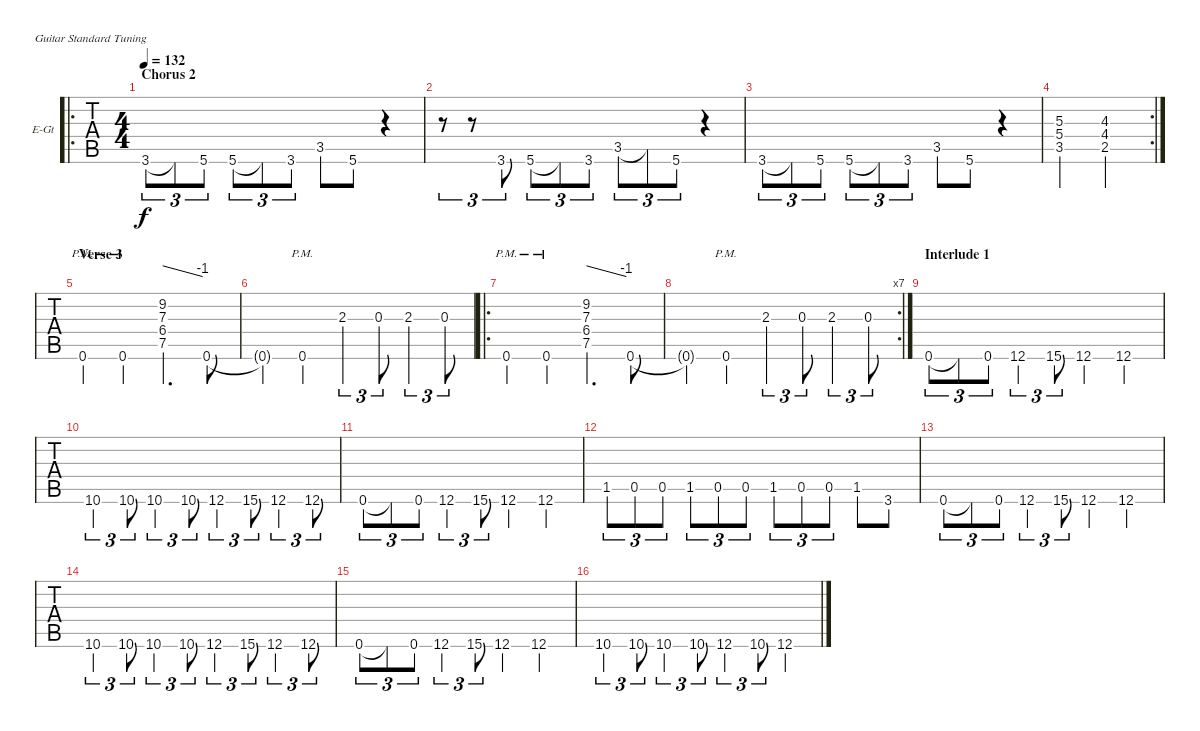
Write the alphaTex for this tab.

\bracketExtendMode groupsimilarinstruments
\firstSystemTrackNameOrientation horizontal
\otherSystemsTrackNameOrientation horizontal
\track ("Guitar" "E-Gt") {instrument overdrivenguitar}
\staff {tabs}
\tuning (E4 B3 G3 D3 A2 E2)
\ro
\ts (4 4)
\section ("" "Chorus 2")
\tempo 132
\clef g2
\ks c
3.6.8{tu (3 2) dy f} 3.6{t}.8{tu (3 2)} 5.6.8{tu (3 2)} 5.6.8{tu (3 2)} 5.6{t}.8{tu (3 2)} 3.6.8{tu (3 2)} 3.5.8 5.6.8 r.4 |
r.8{tu (3 2)} r.8{tu (3 2)} 3.6.8{tu (3 2)} 5.6.8{tu (3 2)} 5.6{t}.8{tu (3 2)} 3.6.8{tu (3 2)} 3.5.8{tu (3 2)} 3.5{t}.8{tu (3 2)} 5.6.8{tu (3 2)} r.4 |
3.6.8{tu (3 2)} 3.6{t}.8{tu (3 2)} 5.6.8{tu (3 2)} 5.6.8{tu (3 2)} 5.6{t}.8{tu (3 2)} 3.6.8{tu (3 2)} 3.5.8 5.6.8 r.4 |
\rc 2
(5.3 5.4 3.5).2 (4.3 4.4 2.5).2 |
\section ("" "Verse 3")
0.6{pm}.4 0.6{pm}.4 (7.5 6.4 7.3 9.2).4{d tbe (dive default 55.199999999999996 0 60 -4)} 0.6.8 |
0.6{t}.4 0.6{pm}.4 2.3.4{tu (3 2)} 0.3.8{tu (3 2)} 2.3.4{tu (3 2)} 0.3.8{tu (3 2)} |
\ro
0.6{pm}.4 0.6{pm}.4 (7.5 6.4 7.3 9.2).4{d tbe (dive default 55.199999999999996 0 60 -4)} 0.6.8 |
\rc 7
0.6{t}.4 0.6{pm}.4 2.3.4{tu (3 2)} 0.3.8{tu (3 2)} 2.3.4{tu (3 2)} 0.3.8{tu (3 2)} |
\section ("" "Interlude 1")
0.6.8{tu (3 2)} 0.6{t}.8{tu (3 2)} 0.6.8{tu (3 2)} 12.6.4{tu (3 2)} 15.6.8{tu (3 2)} 12.6.4 12.6.4 |
10.6.4{tu (3 2)} 10.6.8{tu (3 2)} 10.6.4{tu (3 2)} 10.6.8{tu (3 2)} 12.6.4{tu (3 2)} 15.6.8{tu (3 2)} 12.6.4{tu (3 2)} 12.6.8{tu (3 2)} |
0.6.8{tu (3 2)} 0.6{t}.8{tu (3 2)} 0.6.8{tu (3 2)} 12.6.4{tu (3 2)} 15.6.8{tu (3 2)} 12.6.4 12.6.4 |
1.5.8{tu (3 2)} 0.5.8{tu (3 2)} 0.5.8{tu (3 2)} 1.5.8{tu (3 2)} 0.5.8{tu (3 2)} 0.5.8{tu (3 2)} 1.5.8{tu (3 2)} 0.5.8{tu (3 2)} 0.5.8{tu (3 2)} 1.5.8 3.6.8 |
0.6.8{tu (3 2)} 0.6{t}.8{tu (3 2)} 0.6.8{tu (3 2)} 12.6.4{tu (3 2)} 15.6.8{tu (3 2)} 12.6.4 12.6.4 |
10.6.4{tu (3 2)} 10.6.8{tu (3 2)} 10.6.4{tu (3 2)} 10.6.8{tu (3 2)} 12.6.4{tu (3 2)} 15.6.8{tu (3 2)} 12.6.4{tu (3 2)} 12.6.8{tu (3 2)} |
0.6.8{tu (3 2)} 0.6{t}.8{tu (3 2)} 0.6.8{tu (3 2)} 12.6.4{tu (3 2)} 15.6.8{tu (3 2)} 12.6.4 12.6.4 |
10.6.4{tu (3 2)} 10.6.8{tu (3 2)} 10.6.4{tu (3 2)} 10.6.8{tu (3 2)} 12.6.4{tu (3 2)} 10.6.8{tu (3 2)} 12.6.4
